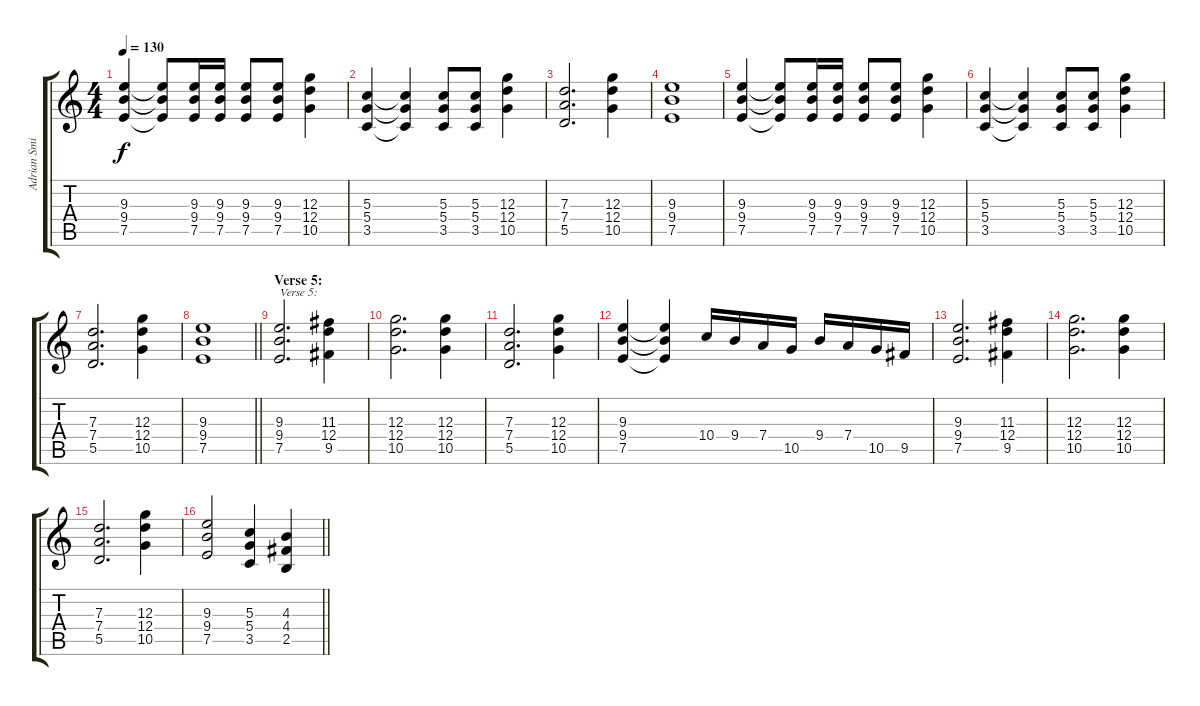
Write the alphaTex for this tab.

\track ("Adrian Smith" "Adrian Smi") {instrument distortionguitar}
\staff {score tabs}
\tuning (E4 B3 G3 D3 A2 E2) {hide}
\ts (4 4)
\tempo 130
\clef g2
\ks c
(9.3 9.4 7.5).4{dy f} (9.3{t} 9.4{t} 7.5{t}).8 (9.3 9.4 7.5).16 (9.3 9.4 7.5).16 (9.3 9.4 7.5).8 (9.3 9.4 7.5).8 (12.3 12.4 10.5).4 |
(5.3 5.4 3.5).4 (5.3{t} 5.4{t} 3.5{t}).4 (5.3 5.4 3.5).8 (5.3 5.4 3.5).8 (12.3 12.4 10.5).4 |
(7.3 7.4 5.5).2{d} (12.3 12.4 10.5).4 |
(9.3 9.4 7.5).1 |
(9.3 9.4 7.5).4 (9.3{t} 9.4{t} 7.5{t}).8 (9.3 9.4 7.5).16 (9.3 9.4 7.5).16 (9.3 9.4 7.5).8 (9.3 9.4 7.5).8 (12.3 12.4 10.5).4 |
(5.3 5.4 3.5).4 (5.3{t} 5.4{t} 3.5{t}).4 (5.3 5.4 3.5).8 (5.3 5.4 3.5).8 (12.3 12.4 10.5).4 |
(7.3 7.4 5.5).2{d} (12.3 12.4 10.5).4 |
\barLineRight lightlight
(9.3 9.4 7.5).1 |
\section ("" "Verse 5:")
(9.3 9.4 7.5).2{d txt "Verse 5:" volume 16} (11.3 12.4 9.5).4 |
(12.3 12.4 10.5).2{d} (12.3 12.4 10.5).4 |
(7.3 7.4 5.5).2{d} (12.3 12.4 10.5).4 |
(9.3 9.4 7.5).4 (9.3{t} 9.4{t} 7.5{t}).4 10.4.16 9.4.16 7.4.16 10.5.16 9.4.16 7.4.16 10.5.16 9.5.16 |
(9.3 9.4 7.5).2{d} (11.3 12.4 9.5).4 |
(12.3 12.4 10.5).2{d} (12.3 12.4 10.5).4 |
(7.3 7.4 5.5).2{d} (12.3 12.4 10.5).4 |
\barLineRight lightlight
(9.3 9.4 7.5).2 (5.3 5.4 3.5).4 (4.3 4.4 2.5).4
